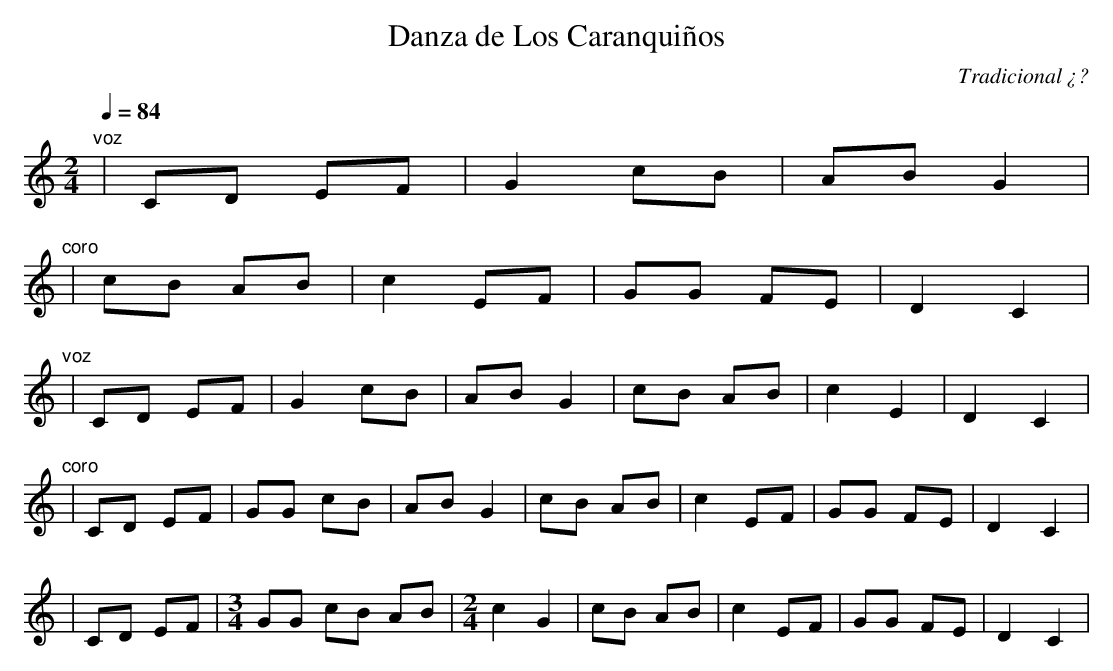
X:1
T:Danza de Los Caranquiños
C:Tradicional ¿?
M:2/4
L:1/8
Q:1/4=84
K:C
"voz"
|CD EF|G2 cB|AB G2|
"coro"
|cB AB|c2 EF|GG FE|D2 C2|
"voz"
|CD EF|G2 cB|AB G2|cB AB|c2 E2|D2 C2|
"coro"
|CD EF|GG cB|AB G2|cB AB|c2 EF|GG FE|D2 C2|
|CD EF|[M:3/4] GG cB AB|[M:2/4] c2 G2|cB AB|c2 EF|GG FE|D2 C2|
